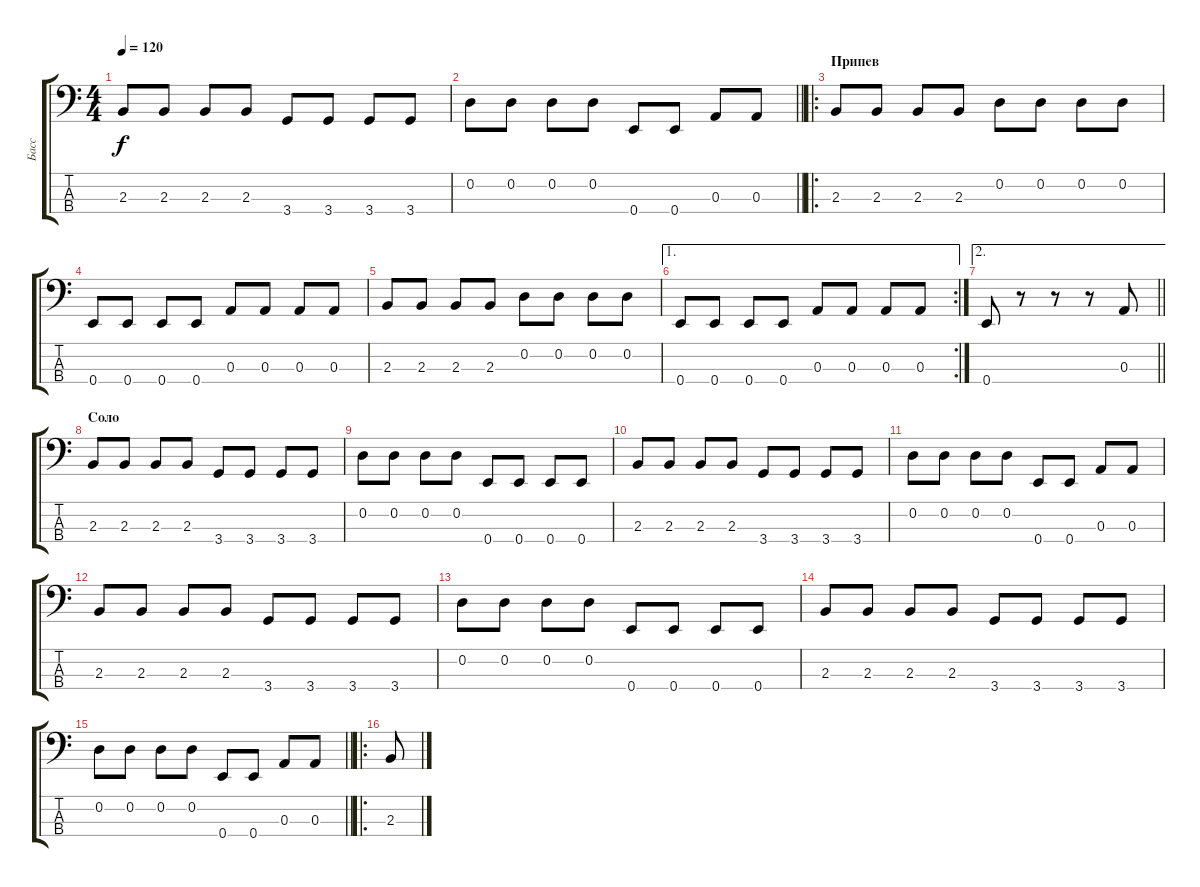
\track ("Басс" "Басс") {instrument electricbassfinger}
\staff {score tabs}
\tuning (G2 D2 A1 E1) {hide}
\ts (4 4)
\tempo 120
\clef f4
\ks c
2.3.8{dy f} 2.3.8 2.3.8 2.3.8 3.4.8 3.4.8 3.4.8 3.4.8 |
\barLineRight lightlight
0.2.8 0.2.8 0.2.8 0.2.8 0.4.8 0.4.8 0.3.8 0.3.8 |
\ro
\section ("" "Припев")
2.3.8 2.3.8 2.3.8 2.3.8 0.2.8 0.2.8 0.2.8 0.2.8 |
0.4.8 0.4.8 0.4.8 0.4.8 0.3.8 0.3.8 0.3.8 0.3.8 |
2.3.8 2.3.8 2.3.8 2.3.8 0.2.8 0.2.8 0.2.8 0.2.8 |
\ae 1
\rc 2
0.4.8 0.4.8 0.4.8 0.4.8 0.3.8 0.3.8 0.3.8 0.3.8 |
\ae 2
\barLineRight lightlight
0.4.8 r.8 r.8 r.8 0.3.8 |
\section ("" "Соло")
2.3.8 2.3.8 2.3.8 2.3.8 3.4.8 3.4.8 3.4.8 3.4.8 |
0.2.8 0.2.8 0.2.8 0.2.8 0.4.8 0.4.8 0.4.8 0.4.8 |
2.3.8 2.3.8 2.3.8 2.3.8 3.4.8 3.4.8 3.4.8 3.4.8 |
0.2.8 0.2.8 0.2.8 0.2.8 0.4.8 0.4.8 0.3.8 0.3.8 |
2.3.8 2.3.8 2.3.8 2.3.8 3.4.8 3.4.8 3.4.8 3.4.8 |
0.2.8 0.2.8 0.2.8 0.2.8 0.4.8 0.4.8 0.4.8 0.4.8 |
2.3.8 2.3.8 2.3.8 2.3.8 3.4.8 3.4.8 3.4.8 3.4.8 |
\barLineRight lightlight
0.2.8 0.2.8 0.2.8 0.2.8 0.4.8 0.4.8 0.3.8 0.3.8 |
\ro
2.3.8
